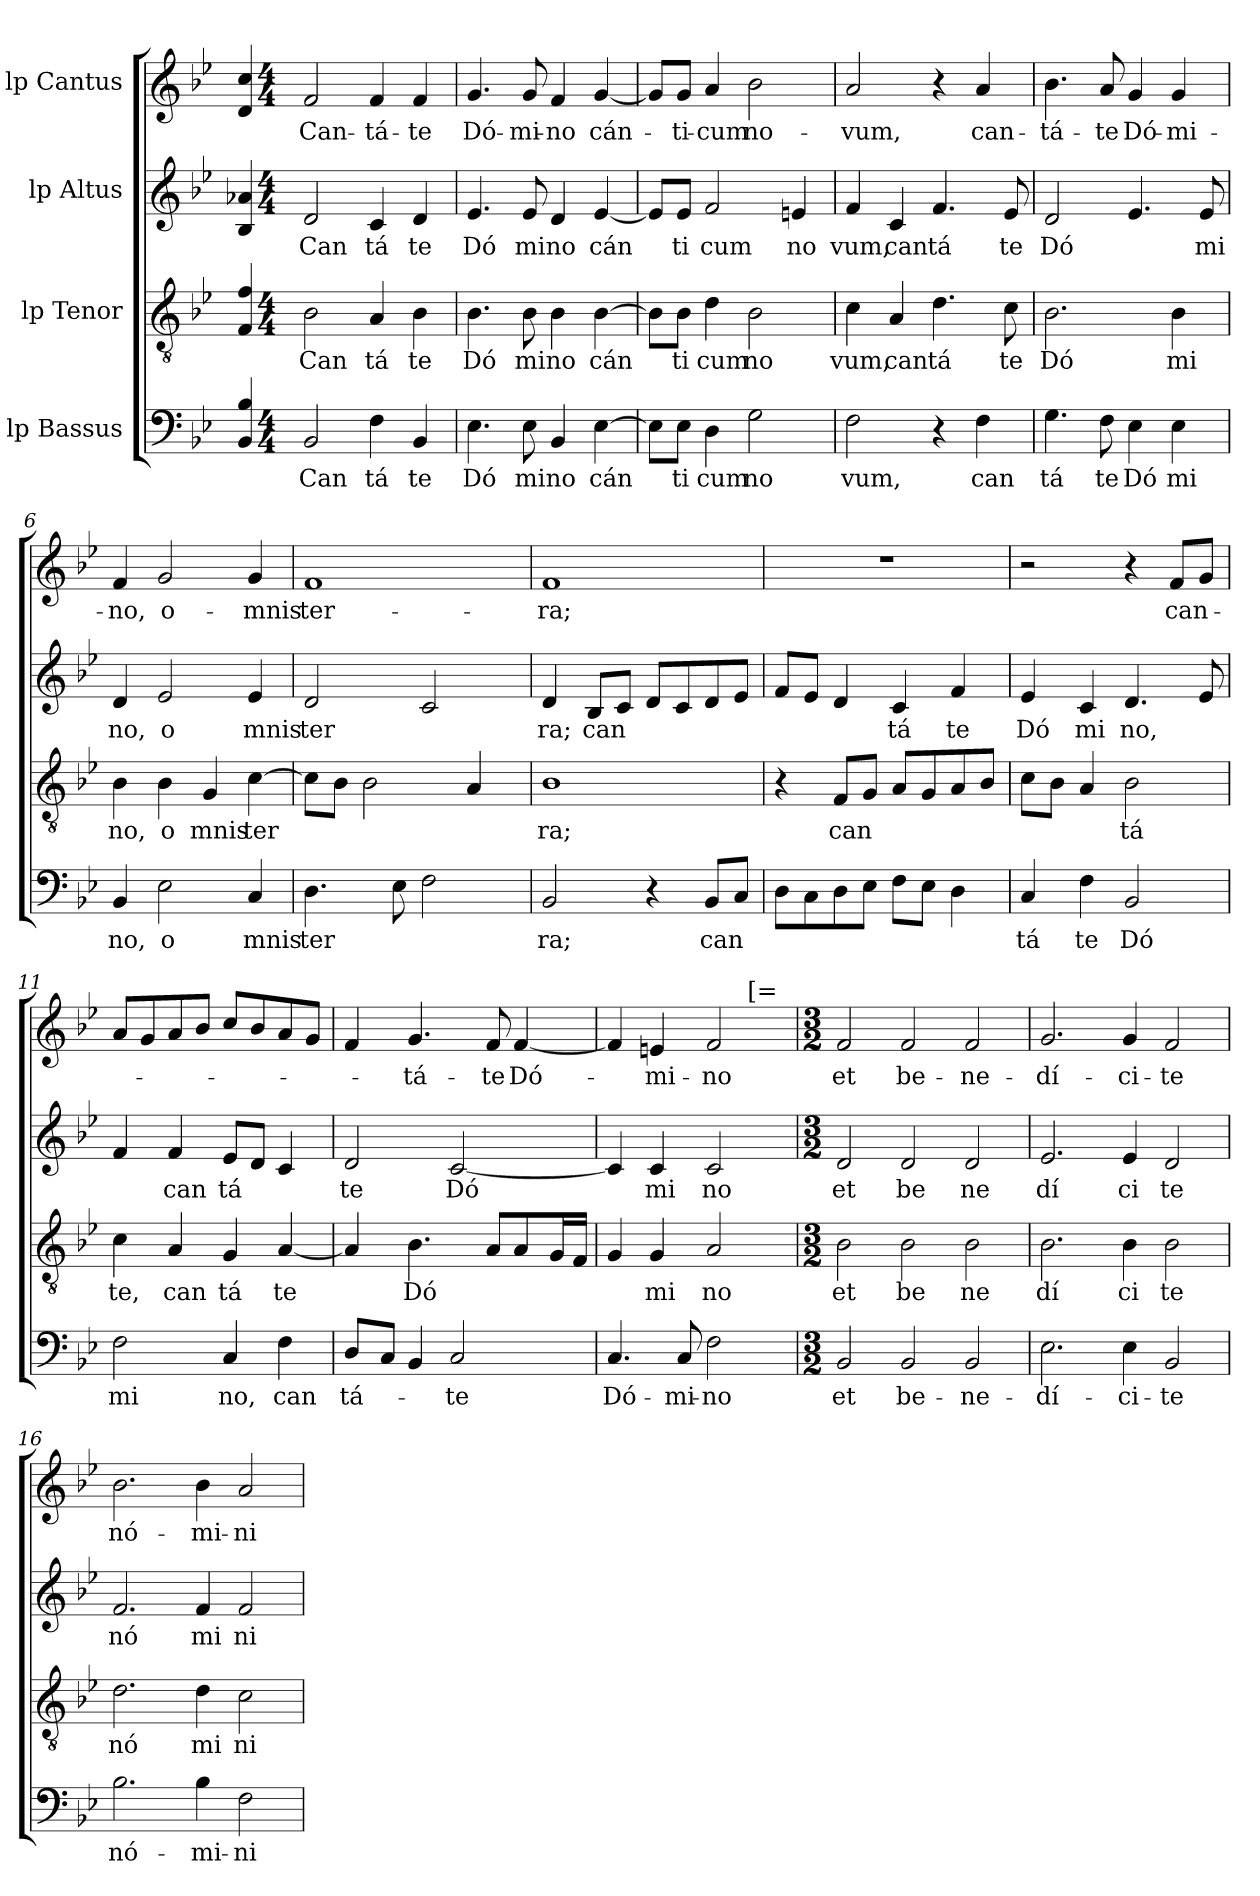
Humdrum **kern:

**kern	**text	**kern	**text	**kern	**text	**kern	**text
*part4	*part4	*part3	*part3	*part2	*part2	*part1	*part1
*staff4	*staff4	*staff3	*staff3	*staff2	*staff2	*staff1	*staff1
*I"lp Bassus	*	*I"lp Tenor	*	*I"lp Altus	*	*I"lp Cantus	*
!!LO:PB:g=z
*stria5	*	*stria5	*	*stria5	*	*stria5	*
*clefF4	*	*clefGv2	*	*clefG2	*	*clefG2	*
*k[b-e-]	*	*k[b-e-]	*	*k[b-e-]	*	*k[b-e-]	*
*B-:	*	*B-:	*	*B-:	*	*B-:	*
=1	=1	=1	=1	=1	=1	=1	=1
4B-/ 4BB-/	.	4f/ 4F/	.	4a-X/ 4B-/	.	4cc/ 4d/	.
*M4/4	*	*M4/4	*	*M4/4	*	*M4/4	*
*met(c)	*	*met(c)	*	*met(c)	*	*met(c)	*
!	!LO:LY:b:cj	!	!LO:LY:b:cj	!	!LO:LY:b:cj	!	!LO:LY:b:cj
2BB-/	Can	2B-\	Can	2d/	Can	2f/	Can-
!	!LO:LY:b:cj	!	!LO:LY:b:cj	!	!LO:LY:b:cj	!	!LO:LY:b:cj
4F\	tá	4A/	tá	4c/	tá	4f/	-tá-
!	!LO:LY:b:cj	!	!LO:LY:b:cj	!	!LO:LY:b:cj	!	!LO:LY:b:cj
4BB-/	te	4B-\	te	4d/	te	4f/	-te
=2	=2	=2	=2	=2	=2	=2	=2
!	!LO:LY:b:cj	!	!LO:LY:b:cj	!	!LO:LY:b:cj	!	!LO:LY:b:cj
4.E-\	Dó	4.B-\	Dó	4.e-/	Dó	4.g/	Dó-
!	!LO:LY:b:cj	!	!LO:LY:b:cj	!	!LO:LY:b:cj	!	!LO:LY:b:cj
8E-\	mi	8B-\	mi	8e-/	mi	8g/	-mi-
!	!LO:LY:b:cj	!	!LO:LY:b:cj	!	!LO:LY:b:cj	!	!LO:LY:b:cj
4BB-/	no	4B-\	no	4d/	no	4f/	-no
!	!LO:LY:b	!	!LO:LY:b	!	!LO:LY:b	!	!LO:LY:b
[>4E-\	cán	[>4B-\	cán	[<4e-/	cán	[<4g/	cán-
=3	=3	=3	=3	=3	=3	=3	=3
8E-\L]	.	8B-\L]	.	8e-/L]	.	8g/L]	.
!	!LO:LY:b:cj	!	!LO:LY:b:cj	!	!LO:LY:b:cj	!	!LO:LY:b:cj
8E-\J	ti	8B-\J	ti	8e-/J	ti	8g/J	-ti-
!	!LO:LY:b:cj	!	!LO:LY:b:cj	!	!LO:LY:b:cj	!	!LO:LY:b:cj
4D\	cum	4d\	cum	2f/	cum	4a/	-cum
!	!LO:LY:b:cj	!	!LO:LY:b:cj	!	!	!	!LO:LY:b:cj
2G\	no	2B-\	no	.	.	2b-\	no-
!	!	!	!	!	!LO:LY:b:cj	!	!
.	.	.	.	4en/	no	.	.
=4	=4	=4	=4	=4	=4	=4	=4
!	!LO:LY:b:cj	!	!LO:LY:b:cj	!	!LO:LY:b:cj	!	!LO:LY:b:cj
2F\	vum,	4c\	vum,	4f/	vum,	2a/	-vum,
!	!	!	!LO:LY:b:cj	!	!LO:LY:b:cj	!	!
.	.	4A/	can	4c/	can	.	.
!	!	!	!LO:LY:b:cj	!	!LO:LY:b:cj	!	!
4r	.	4.d\	tá	4.f/	tá	4r	.
!	!LO:LY:b:cj	!	!	!	!	!	!LO:LY:b:cj
4F\	can	.	.	.	.	4a/	can-
!	!	!	!LO:LY:b:cj	!	!LO:LY:b:cj	!	!
.	.	8c\	te	8e-/	te	.	.
=5	=5	=5	=5	=5	=5	=5	=5
!	!LO:LY:b:cj	!	!LO:LY:b:cj	!	!LO:LY:b:cj	!	!LO:LY:b:cj
4.G\	tá	2.B-\	Dó	2d/	Dó	4.b-\	-tá-
!	!LO:LY:b:cj	!	!	!	!	!	!LO:LY:b:cj
8F\	te	.	.	.	.	8a/	-te
!	!LO:LY:b:cj	!	!	!	!	!	!LO:LY:b:cj
4E-\	Dó	.	.	4.e-/	.	4g/	Dó-
!	!LO:LY:b:cj	!	!LO:LY:b:cj	!	!	!	!LO:LY:b:cj
4E-\	mi	4B-\	mi	.	.	4g/	-mi-
!	!	!	!	!	!LO:LY:b:cj	!	!
.	.	.	.	8e-/	mi	.	.
!!LO:LB:g=z
=6	=6	=6	=6	=6	=6	=6	=6
!	!LO:LY:b:cj	!	!LO:LY:b:cj	!	!LO:LY:b:cj	!	!LO:LY:b:cj
4BB-/	no,	4B-\	no,	4d/	no,	4f/	-no,
!	!LO:LY:b:cj	!	!LO:LY:b:cj	!	!LO:LY:b:cj	!	!LO:LY:b:cj
2E-\	o	4B-\	o	2e-/	o	2g/	o-
!	!	!	!LO:LY:b:cj	!	!	!	!
.	.	4G/	mnis	.	.	.	.
!	!LO:LY:b:cj	!	!LO:LY:b	!	!LO:LY:b:cj	!	!LO:LY:b:cj
4C/	mnis	[>4c\	ter	4e-/	mnis	4g/	-mnis
=7	=7	=7	=7	=7	=7	=7	=7
!	!LO:LY:b	!	!	!	!LO:LY:b	!	!LO:LY:b:cj
4.D\	ter	8c\L]	.	2d/	ter	1f	ter-
.	.	8B-\J	.	.	.	.	.
.	.	2B-\	.	.	.	.	.
8E-\	.	.	.	.	.	.	.
2F\	.	.	.	2c/	.	.	.
.	.	4A/	.	.	.	.	.
=8	=8	=8	=8	=8	=8	=8	=8
!	!LO:LY:b:cj	!	!LO:LY:b:cj	!	!LO:LY:b:cj	!	!LO:LY:b:cj
2BB-/	ra;	1B-	ra;	4d/	ra;	1f	-ra;
!	!	!	!	!	!LO:LY:b	!	!
.	.	.	.	8B-/L	can	.	.
.	.	.	.	8c/J	.	.	.
4r	.	.	.	8d/L	.	.	.
.	.	.	.	8c/	.	.	.
!	!LO:LY:b	!	!	!	!	!	!
8BB-/L	can	.	.	8d/	.	.	.
8C/J	.	.	.	8e-/J	.	.	.
=9	=9	=9	=9	=9	=9	=9	=9
8D\L	.	4r	.	8f/L	.	1r	.
8C\	.	.	.	8e-/J	.	.	.
!	!	!	!LO:LY:b	!	!	!	!
8D\	.	8F/L	can	4d/	.	.	.
8E-\J	.	8G/J	.	.	.	.	.
!	!	!	!	!	!LO:LY:b:cj	!	!
8F\L	.	8A/L	.	4c/	tá	.	.
8E-\J	.	8G/	.	.	.	.	.
!	!	!	!	!	!LO:LY:b:cj	!	!
4D\	.	8A/	.	4f/	te	.	.
.	.	8B-/J	.	.	.	.	.
=10	=10	=10	=10	=10	=10	=10	=10
!	!LO:LY:b:cj	!	!	!	!LO:LY:b:cj	!	!
4C/	tá	8c\L	.	4e-/	Dó	2r	.
.	.	8B-\J	.	.	.	.	.
!	!LO:LY:b:cj	!	!	!	!LO:LY:b:cj	!	!
4F\	te	4A/	.	4c/	mi	.	.
!	!LO:LY:b:cj	!	!LO:LY:b:cj	!	!LO:LY:b	!	!
2BB-/	Dó	2B-\	tá	4.d/	no,	4r	.
!	!	!	!	!	!	!	!LO:LY:b
.	.	.	.	.	.	8f/L	can-
.	.	.	.	8e-/	.	8g/J	.
=11	=11	=11	=11	=11	=11	=11	=11
!	!LO:LY:b:cj	!	!LO:LY:b:cj	!	!	!	!
2F\	mi	4c\	te,	4f/	.	8a/L	.
.	.	.	.	.	.	8g/	.
!	!	!	!LO:LY:b:cj	!	!LO:LY:b:cj	!	!
.	.	4A/	can	4f/	can	8a/	.
.	.	.	.	.	.	8b-/J	.
!	!LO:LY:b:cj	!	!LO:LY:b:cj	!	!LO:LY:b:cj	!	!
4C/	no,	4G/	tá	8e-/L	tá	8cc/L	.
.	.	.	.	8d/J	.	8b-/	.
!	!LO:LY:b:cj	!	!LO:LY:b:cj	!	!	!	!
4F\	can	[>4A/	te	4c/	.	8a/	.
.	.	.	.	.	.	8g/J	.
!!LO:LB:g=z
=12	=12	=12	=12	=12	=12	=12	=12
!	!LO:LY:b:cj	!	!	!	!LO:LY:b:cj	!	!
*	*	*	*	*^	*	*	*
8D/L	tá-	4A/]	.	2d/	32.ryy	te	4f/	.
.	.	.	.	.	2ryy	.	.	.
8C/J	.	.	.	.	.	.	.	.
!	!	!	!LO:LY:b:cj	!	!	!	!	!LO:LY:b:cj
4BB-/	.	4.B-\	Dó	.	.	.	4.g/	-tá-
!	!LO:LY:b:cj	!	!	!	!	!LO:LY:b:cj	!	!
2C/	-te	.	.	[<2c/	.	Dó	.	.
.	.	.	.	.	4ryy	.	.	.
!	!	!	!	!	!	!	!	!LO:LY:b:cj
.	.	8A/L	.	.	.	.	8f/	-te
!	!	!	!	!	!	!	!	!LO:LY:b:cj
.	.	8A/	.	.	.	.	[<4f/	Dó-
.	.	.	.	.	8ryy	.	.	.
.	.	16G/	.	.	.	.	.	.
.	.	.	.	.	16ryy	.	.	.
.	.	16F/J	.	.	.	.	.	.
.	.	.	.	.	64ryy	.	.	.
=13	=13	=13	=13	=13	=13	=13	=13	=13
!	!LO:LY:b:cj	!	!	!	!	!	!	!
*	*	*	*	*v	*v	*	*^	*
4.C/	Dó-	4G/	.	4c/]	.	4f/]	2ryy	.
!	!	!	!LO:LY:b:cj	!	!LO:LY:b:cj	!	!	!LO:LY:b:cj
.	.	4G/	mi	4c/	mi	4en/	.	-mi-
!	!LO:LY:b:cj	!	!	!	!	!	!	!
8C/	-mi-	.	.	.	.	.	.	.
!	!LO:LY:b:cj	!	!LO:LY:b:cj	!	!LO:LY:b:cj	!	!	!LO:LY:b:cj
2F\	-no	2A/	no	2c/	no	2f/	8...ryy	-no
!	!	!	!	!	!	!	!LO:TX:a:t=[=	!
.	.	.	.	.	.	.	4ryy	.
.	.	.	.	.	.	.	64ryy	.
*	*	*	*	*	*	*v	*v	*
=14	=14	=14	=14	=14	=14	=14	=14
*M3/2	*	*M3/2	*	*M3/2	*	*M3/2	*
*	*	*	*	*	*	*^	*
!	!	!	!	!	!	!LO:TX:a:t=]	!	!
!	!LO:LY:b:cj	!	!LO:LY:b:cj	!	!LO:LY:b:cj	!	!	!LO:LY:b:cj
*	*	*	*	*	*	*v	*v	*
2BB-/	et	2B-\	et	2d/	et	2f/	et
!	!LO:LY:b:cj	!	!LO:LY:b:cj	!	!LO:LY:b:cj	!	!LO:LY:b:cj
2BB-/	be-	2B-\	be	2d/	be	2f/	be-
!	!LO:LY:b:cj	!	!LO:LY:b:cj	!	!LO:LY:b:cj	!	!LO:LY:b:cj
2BB-/	-ne-	2B-\	ne	2d/	ne	2f/	-ne-
=15	=15	=15	=15	=15	=15	=15	=15
!	!LO:LY:b:cj	!	!LO:LY:b:cj	!	!LO:LY:b:cj	!	!LO:LY:b:cj
2.E-\	-dí-	2.B-\	dí	2.e-/	dí	2.g/	-dí-
!	!LO:LY:b:cj	!	!LO:LY:b:cj	!	!LO:LY:b:cj	!	!LO:LY:b:cj
4E-\	-ci-	4B-\	ci	4e-/	ci	4g/	-ci-
!	!LO:LY:b:cj	!	!LO:LY:b:cj	!	!LO:LY:b:cj	!	!LO:LY:b:cj
2BB-/	-te	2B-\	te	2d/	te	2f/	-te
=16	=16	=16	=16	=16	=16	=16	=16
!	!LO:LY:b:cj	!	!LO:LY:b:cj	!	!LO:LY:b:cj	!	!LO:LY:b:cj
2.B-\	nó-	2.d\	nó	2.f/	nó	2.b-\	nó-
!	!LO:LY:b:cj	!	!LO:LY:b:cj	!	!LO:LY:b:cj	!	!LO:LY:b:cj
4B-\	-mi-	4d\	mi	4f/	mi	4b-\	-mi-
!	!LO:LY:b:cj	!	!LO:LY:b:cj	!	!LO:LY:b:cj	!	!LO:LY:b:cj
2F\	-ni	2c\	ni	2f/	ni	2a/	-ni
=	=	=	=	=	=	=	=
*-	*-	*-	*-	*-	*-	*-	*-
